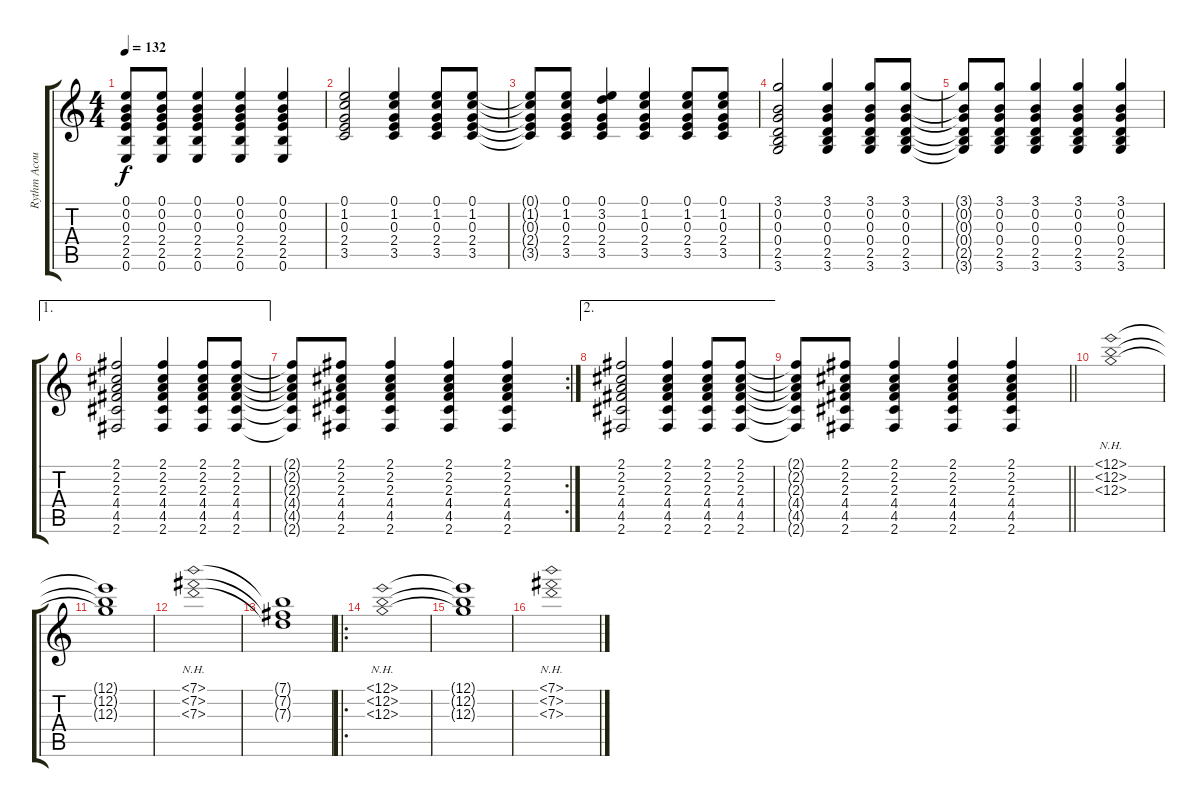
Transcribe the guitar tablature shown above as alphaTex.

\track ("Rythm Acoustic" "Rythm Acou") {instrument acousticguitarsteel}
\staff {score tabs}
\tuning (E4 B3 G3 D3 A2 E2) {hide}
\ts (4 4)
\tempo 132
\clef g2
\ks c
(0.1{t} 0.2{t} 0.3{t} 2.4{t} 2.5{t} 0.6{t}).8{dy f} (0.1 0.2 0.3 2.4 2.5 0.6).8 (0.1 0.2 0.3 2.4 2.5 0.6).4 (0.1 0.2 0.3 2.4 2.5 0.6).4 (0.1 0.2 0.3 2.4 2.5 0.6).4 |
(0.1 1.2 0.3 2.4 3.5).2 (0.1 1.2 0.3 2.4 3.5).4 (0.1 1.2 0.3 2.4 3.5).8 (0.1 1.2 0.3 2.4 3.5).8 |
(0.1{t} 1.2{t} 0.3{t} 2.4{t} 3.5{t}).8 (0.1 1.2 0.3 2.4 3.5).8 (0.1 3.2 0.3 2.4 3.5).4 (0.1 1.2 0.3 2.4 3.5).4 (0.1 1.2 0.3 2.4 3.5).8 (0.1 1.2 0.3 2.4 3.5).8 |
(3.1 0.2 0.3 0.4 2.5 3.6).2 (3.1 0.2 0.3 0.4 2.5 3.6).4 (3.1 0.2 0.3 0.4 2.5 3.6).8 (3.1 0.2 0.3 0.4 2.5 3.6).8 |
(3.1{t} 0.2{t} 0.3{t} 0.4{t} 2.5{t} 3.6{t}).8 (3.1 0.2 0.3 0.4 2.5 3.6).8 (3.1 0.2 0.3 0.4 2.5 3.6).4 (3.1 0.2 0.3 0.4 2.5 3.6).4 (3.1 0.2 0.3 0.4 2.5 3.6).4 |
\ae 1
(2.1 2.2 2.3 4.4 4.5 2.6).2 (2.1 2.2 2.3 4.4 4.5 2.6).4 (2.1 2.2 2.3 4.4 4.5 2.6).8 (2.1 2.2 2.3 4.4 4.5 2.6).8 |
\rc 2
(2.1{t} 2.2{t} 2.3{t} 4.4{t} 4.5{t} 2.6{t}).8 (2.1 2.2 2.3 4.4 4.5 2.6).8 (2.1 2.2 2.3 4.4 4.5 2.6).4 (2.1 2.2 2.3 4.4 4.5 2.6).4 (2.1 2.2 2.3 4.4 4.5 2.6).4 |
\ae 2
(2.1 2.2 2.3 4.4 4.5 2.6).2 (2.1 2.2 2.3 4.4 4.5 2.6).4 (2.1 2.2 2.3 4.4 4.5 2.6).8 (2.1 2.2 2.3 4.4 4.5 2.6).8 |
\barLineRight lightlight
(2.1{t} 2.2{t} 2.3{t} 4.4{t} 4.5{t} 2.6{t}).8 (2.1 2.2 2.3 4.4 4.5 2.6).8 (2.1 2.2 2.3 4.4 4.5 2.6).4 (2.1 2.2 2.3 4.4 4.5 2.6).4 (2.1 2.2 2.3 4.4 4.5 2.6).4 |
(12.1{nh} 12.2{nh} 12.3{nh}).1 |
(12.1{t} 12.2{t} 12.3{t}).1 |
(7.1{nh} 7.2{nh} 7.3{nh}).1 |
(7.1{t} 7.2{t} 7.3{t}).1 |
\ro
(12.1{nh} 12.2{nh} 12.3{nh}).1 |
(12.1{t} 12.2{t} 12.3{t}).1 |
(7.1{nh} 7.2{nh} 7.3{nh}).1
